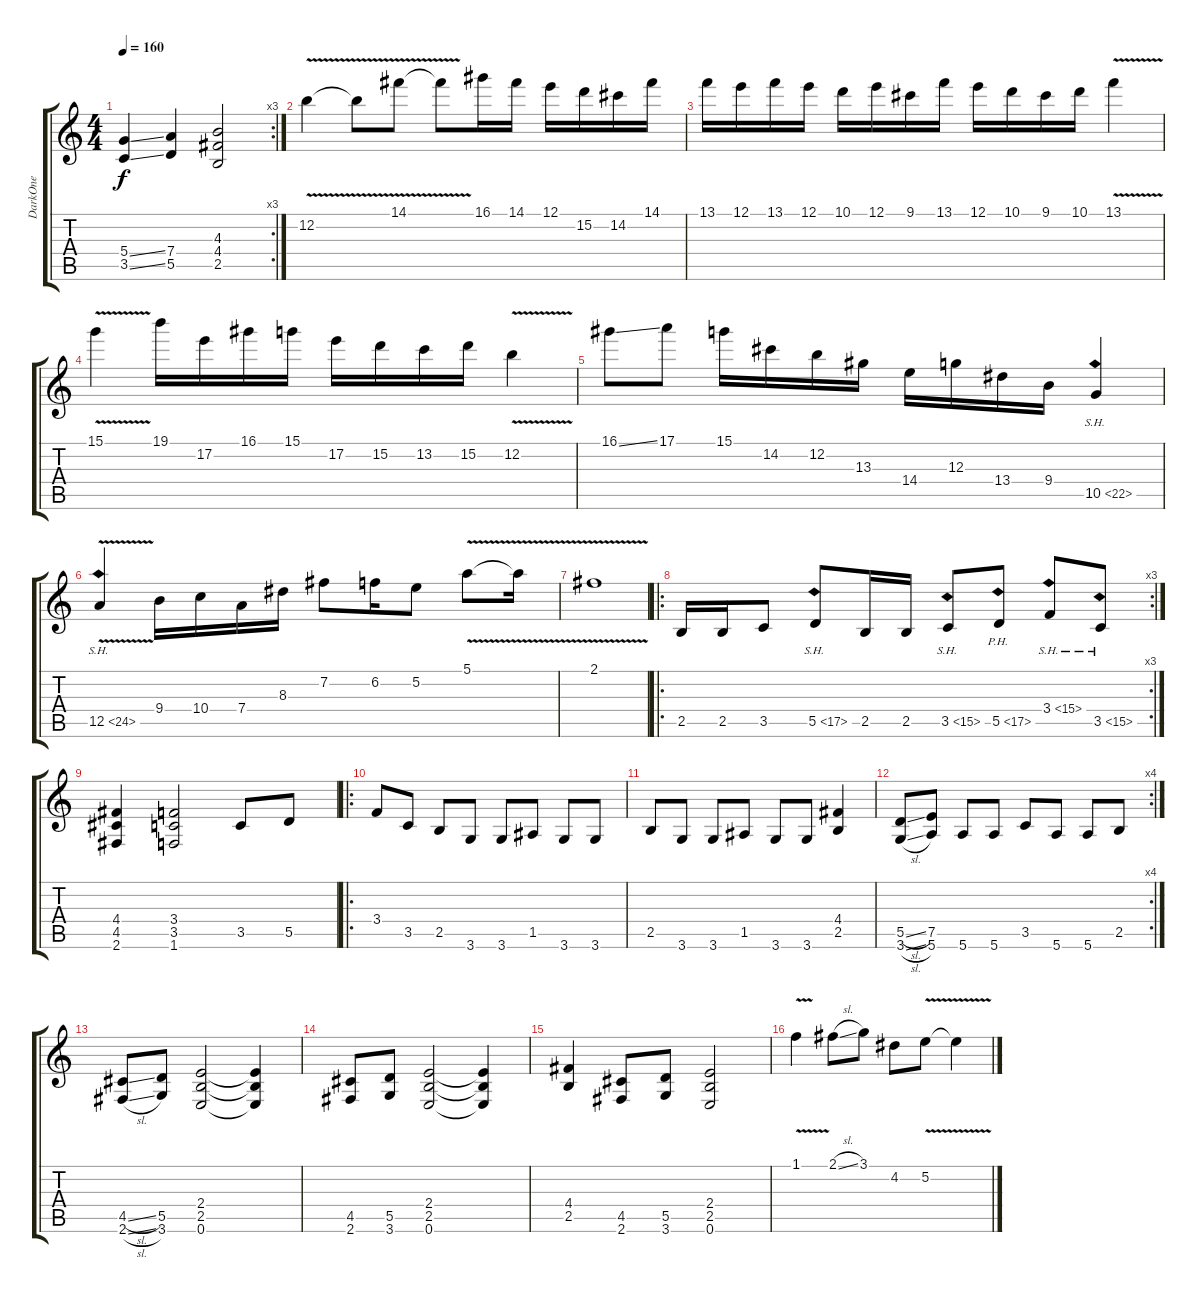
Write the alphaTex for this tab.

\track ("DarkOne" "DarkOne") {instrument distortionguitar}
\staff {score tabs}
\tuning (E4 B3 G3 D3 A2 E2) {hide}
\rc 3
\ts (4 4)
\tempo 160
\clef g2
\ks c
(5.4{ss} 3.5{ss}).4{dy f} (7.4 5.5).4 (4.3 4.4 2.5).2 |
12.2{v}.4 12.2{t}.8 14.1{v}.8 14.1{t}.8 16.1.16 14.1.16 12.1.16 15.2.16 14.2.16 14.1.16 |
13.1.16 12.1.16 13.1.16 12.1.16 10.1.16 12.1.16 9.1.16 13.1.16 12.1.16 10.1.16 9.1.16 10.1.16 13.1{v}.4 |
15.1{v}.4 19.1.16 17.2.16 16.1.16 15.1.16 17.2.16 15.2.16 13.2.16 15.2.16 12.2{v}.4 |
16.1{ss}.8 17.1.8 15.1.16 14.2.16 12.2.16 13.3.16 14.4.16 12.3.16 13.4.16 9.4.16 10.5{sh 12}.4 |
12.5{sh 12 v}.4 9.4.16 10.4.16 7.4.16 8.3.16 7.2.8 6.2.16 5.2.8 5.1{v}.8 5.1{t}.16 |
2.1{v}.1 |
\ro
\rc 3
2.5.16 2.5.16 3.5.8 5.5{sh 12}.8 2.5.16 2.5.16 3.5{sh 12}.8 5.5{ph 12}.8 3.4{sh 12}.8 3.5{sh 12}.8 |
(4.4 4.5 2.6).4 (3.4 3.5 1.6).2 3.5.8 5.5.8 |
\ro
3.4.8 3.5.8 2.5.8 3.6.8 3.6.8 1.5.8 3.6.8 3.6.8 |
2.5.8 3.6.8 3.6.8 1.5.8 3.6.8 3.6.8 (4.4 2.5).4 |
\rc 4
(5.5{sl} 3.6{sl}).8 (7.5 5.6).8 5.6.8 5.6.8 3.5.8 5.6.8 5.6.8 2.5.8 |
(4.5{sl} 2.6{sl}).8 (5.5 3.6).8 (2.4 2.5 0.6).2 (2.4{t} 2.5{t} 0.6{t}).4 |
(4.5 2.6).8 (5.5 3.6).8 (2.4 2.5 0.6).2 (2.4{t} 2.5{t} 0.6{t}).4 |
(4.4 2.5).4 (4.5 2.6).8 (5.5 3.6).8 (2.4 2.5 0.6).2 |
1.1{v}.4 2.1{sl}.8 3.1.8 4.2.8 5.2{v}.8 5.2{t}.4
